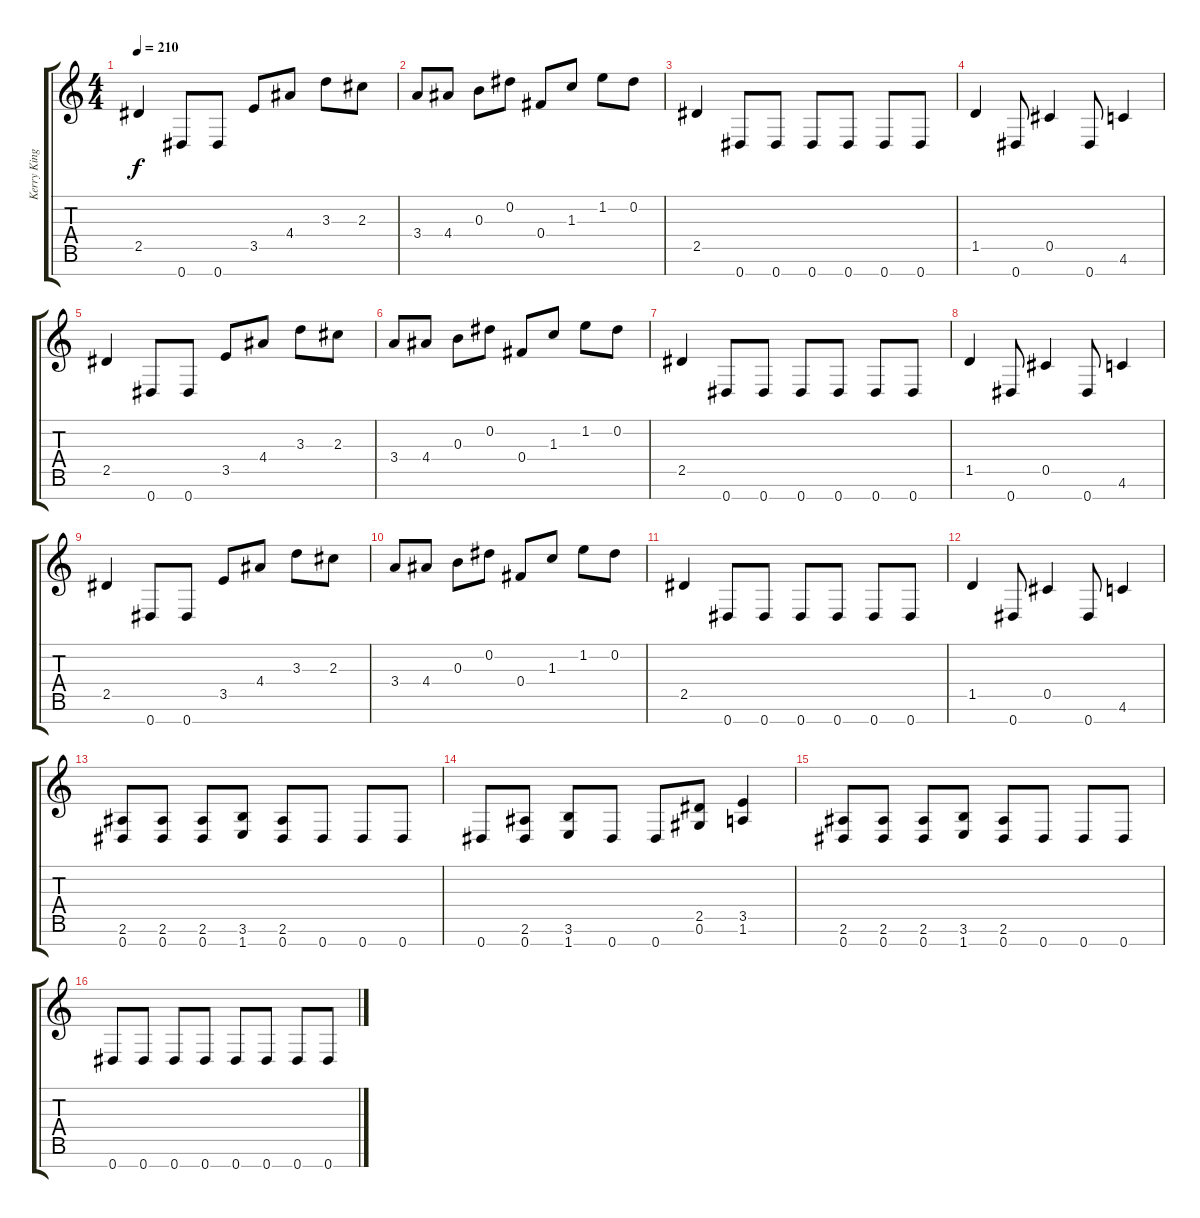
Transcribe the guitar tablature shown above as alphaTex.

\track ("Kerry King" "Kerry King") {instrument distortionguitar}
\staff {score tabs}
\tuning (Ab4 Eb4 B3 Gb3 Db3 Ab2 Eb2) {hide}
\ts (4 4)
\tempo 210
\clef g2
\ks c
2.5.4{dy f} 0.7.8 0.7.8 3.5.8 4.4.8 3.3.8 2.3.8 |
3.4.8 4.4.8 0.3.8 0.2.8 0.4.8 1.3.8 1.2.8 0.2.8 |
2.5.4 0.7.8 0.7.8 0.7.8 0.7.8 0.7.8 0.7.8 |
1.5.4 0.7.8 0.5.4 0.7.8 4.6.4 |
2.5.4 0.7.8 0.7.8 3.5.8 4.4.8 3.3.8 2.3.8 |
3.4.8 4.4.8 0.3.8 0.2.8 0.4.8 1.3.8 1.2.8 0.2.8 |
2.5.4 0.7.8 0.7.8 0.7.8 0.7.8 0.7.8 0.7.8 |
1.5.4 0.7.8 0.5.4 0.7.8 4.6.4 |
2.5.4 0.7.8 0.7.8 3.5.8 4.4.8 3.3.8 2.3.8 |
3.4.8 4.4.8 0.3.8 0.2.8 0.4.8 1.3.8 1.2.8 0.2.8 |
2.5.4 0.7.8 0.7.8 0.7.8 0.7.8 0.7.8 0.7.8 |
1.5.4 0.7.8 0.5.4 0.7.8 4.6.4 |
(2.6 0.7).8 (2.6 0.7).8 (2.6 0.7).8 (3.6 1.7).8 (2.6 0.7).8 0.7.8 0.7.8 0.7.8 |
0.7.8 (2.6 0.7).8 (3.6 1.7).8 0.7.8 0.7.8 (2.5 0.6).8 (3.5 1.6).4 |
(2.6 0.7).8 (2.6 0.7).8 (2.6 0.7).8 (3.6 1.7).8 (2.6 0.7).8 0.7.8 0.7.8 0.7.8 |
0.7.8 0.7.8 0.7.8 0.7.8 0.7.8 0.7.8 0.7.8 0.7.8
